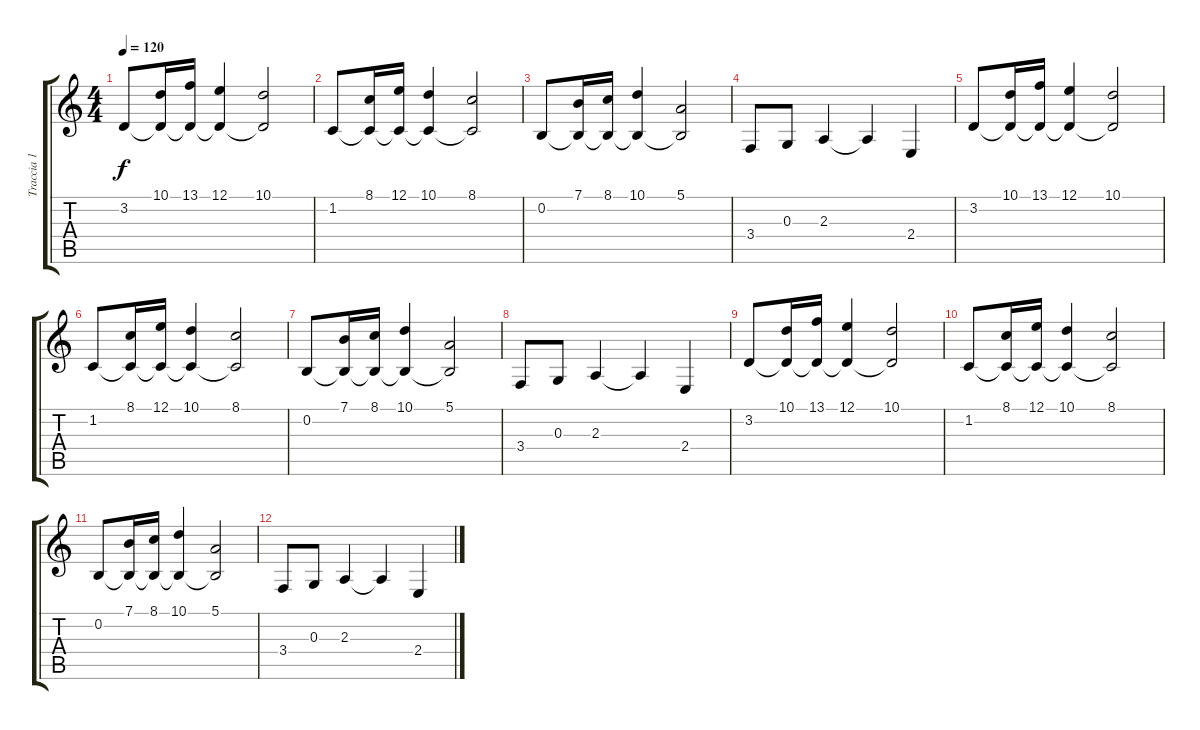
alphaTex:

\track ("Traccia 1" "Traccia 1") {instrument electricpiano1}
\staff {score tabs}
\tuning (E4 B3 G3 D3 A2 E2) {hide}
\ts (4 4)
\tempo 120
\clef g2
\ks c
3.2.8{dy f} (10.1 3.2{t}).16 (13.1 3.2{t}).16 (12.1 3.2{t}).4 (10.1 3.2{t}).2 |
1.2.8 (8.1 1.2{t}).16 (12.1 1.2{t}).16 (10.1 1.2{t}).4 (8.1 1.2{t}).2 |
0.2.8 (7.1 0.2{t}).16 (8.1 0.2{t}).16 (10.1 0.2{t}).4 (5.1 0.2{t}).2 |
3.4.8 0.3.8 2.3.4 2.3{t}.4 2.4.4 |
3.2.8 (10.1 3.2{t}).16 (13.1 3.2{t}).16 (12.1 3.2{t}).4 (10.1 3.2{t}).2 |
1.2.8 (8.1 1.2{t}).16 (12.1 1.2{t}).16 (10.1 1.2{t}).4 (8.1 1.2{t}).2 |
0.2.8 (7.1 0.2{t}).16 (8.1 0.2{t}).16 (10.1 0.2{t}).4 (5.1 0.2{t}).2 |
3.4.8 0.3.8 2.3.4 2.3{t}.4 2.4.4 |
3.2.8 (10.1 3.2{t}).16 (13.1 3.2{t}).16 (12.1 3.2{t}).4 (10.1 3.2{t}).2 |
1.2.8 (8.1 1.2{t}).16 (12.1 1.2{t}).16 (10.1 1.2{t}).4 (8.1 1.2{t}).2 |
0.2.8 (7.1 0.2{t}).16 (8.1 0.2{t}).16 (10.1 0.2{t}).4 (5.1 0.2{t}).2 |
3.4.8 0.3.8 2.3.4 2.3{t}.4 2.4.4
